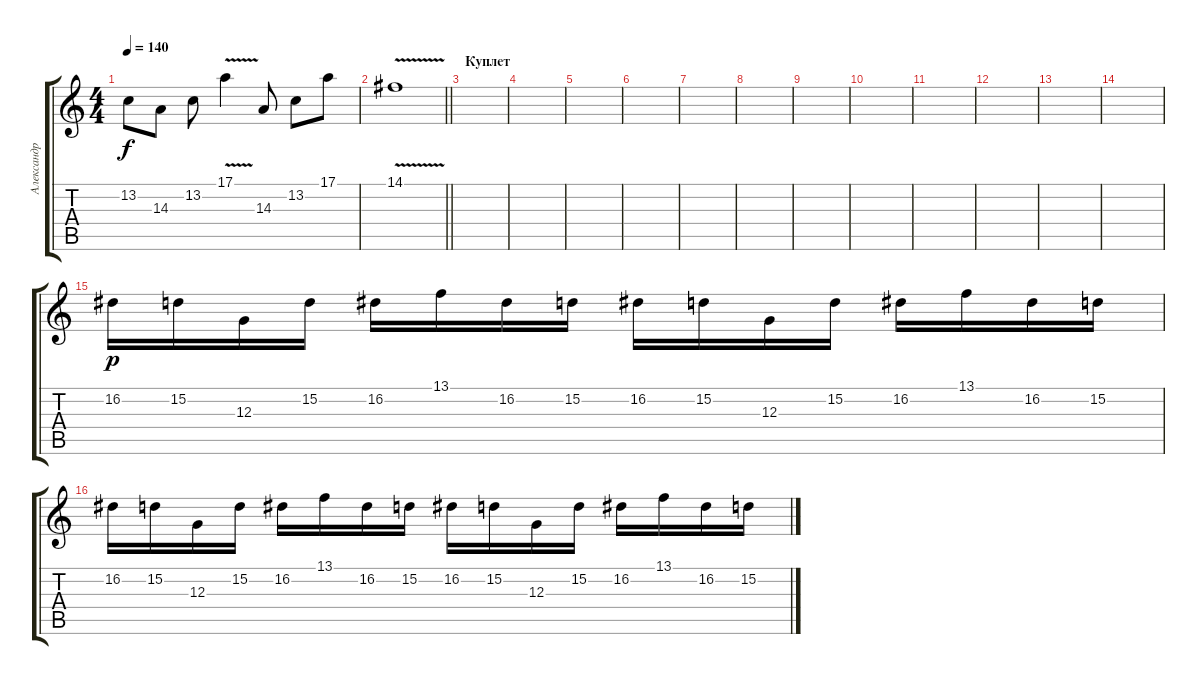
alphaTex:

\track ("Александр \"Wish\" Андрюхин" "Александр ") {instrument lead2sawtooth}
\staff {score tabs}
\tuning (E4 B3 G3 D3 A2 E2) {hide}
\ts (4 4)
\tempo 140
\clef g2
\ks c
13.2.8{dy f} 14.3.8 13.2.8 17.1{v}.4 14.3.8 13.2.8 17.1.8 |
\barLineRight lightlight
14.1{v}.1 |
\section ("" "Куплет")
|
|
|
|
|
|
|
|
|
|
|
|
16.2.16{dy p} 15.2.16 12.3.16 15.2.16 16.2.16 13.1.16 16.2.16 15.2.16 16.2.16 15.2.16 12.3.16 15.2.16 16.2.16 13.1.16 16.2.16 15.2.16 |
16.2.16 15.2.16 12.3.16 15.2.16 16.2.16 13.1.16 16.2.16 15.2.16 16.2.16 15.2.16 12.3.16 15.2.16 16.2.16 13.1.16 16.2.16 15.2.16
